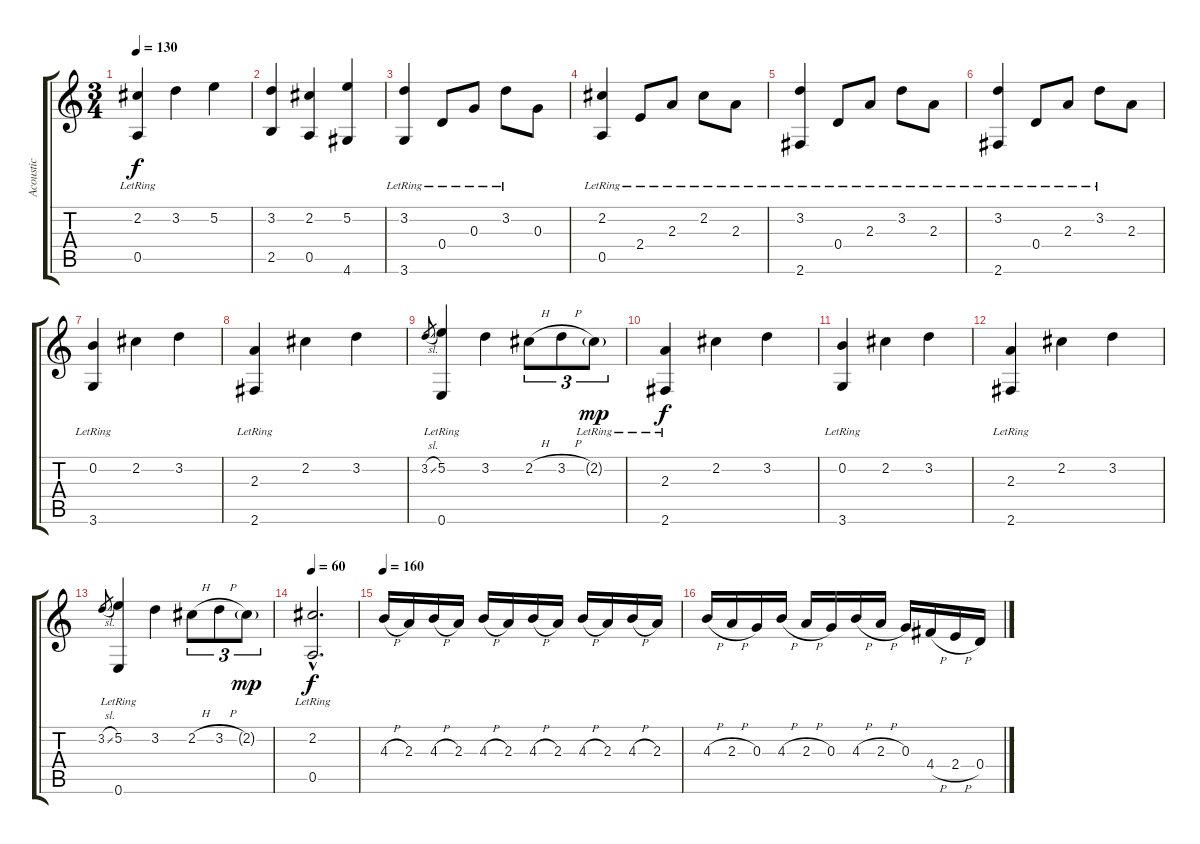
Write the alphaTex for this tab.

\track ("Acoustic" "Acoustic") {instrument acousticguitarsteel}
\staff {score tabs}
\tuning (E4 B3 G3 D3 A2 E2) {hide}
\ts (3 4)
\tempo 130
\clef g2
\ks c
(2.2 0.5{lr}).4{dy f} 3.2.4 5.2.4 |
(3.2 2.5).4 (2.2 0.5).4 (5.2 4.6).4 |
(3.2{lr} 3.6{lr}).4 0.4{lr}.8 0.3{lr}.8 3.2{lr}.8 0.3.8 |
(2.2{lr} 0.5{lr}).4 2.4{lr}.8 2.3{lr}.8 2.2{lr}.8 2.3{lr}.8 |
(3.2{lr} 2.6{lr}).4 0.4{lr}.8 2.3{lr}.8 3.2{lr}.8 2.3{lr}.8 |
(3.2{lr} 2.6{lr}).4 0.4{lr}.8 2.3{lr}.8 3.2{lr}.8 2.3.8 |
(0.2 3.6{lr}).4 2.2.4 3.2.4 |
(2.3{lr} 2.6{lr}).4 2.2.4 3.2.4 |
3.2{sl}.8{gr} (5.2 0.6{lr}).4 3.2.4 2.2{h}.8{tu (3 2)} 3.2{h}.8{tu (3 2)} 2.2{g lr}.8{tu (3 2) dy mp} |
(2.3{lr} 2.6{lr}).4{dy f} 2.2.4 3.2.4 |
(0.2 3.6{lr}).4 2.2.4 3.2.4 |
(2.3{lr} 2.6{lr}).4 2.2.4 3.2.4 |
3.2{sl}.8{gr} (5.2 0.6{lr}).4 3.2.4 2.2{h}.8{tu (3 2)} 3.2{h}.8{tu (3 2)} 2.2{g}.8{tu (3 2) dy mp} |
\tempo 60
(2.2{hac lr} 0.5{hac lr}).2{d dy f} |
\tempo 160
4.3{h}.16 2.3.16 4.3{h}.16 2.3.16 4.3{h}.16 2.3.16 4.3{h}.16 2.3.16 4.3{h}.16 2.3.16 4.3{h}.16 2.3.16 |
4.3{h}.16 2.3{h}.16 0.3.16 4.3{h}.16 2.3{h}.16 0.3.16 4.3{h}.16 2.3{h}.16 0.3.16 4.4{h}.16 2.4{h}.16 0.4.16
